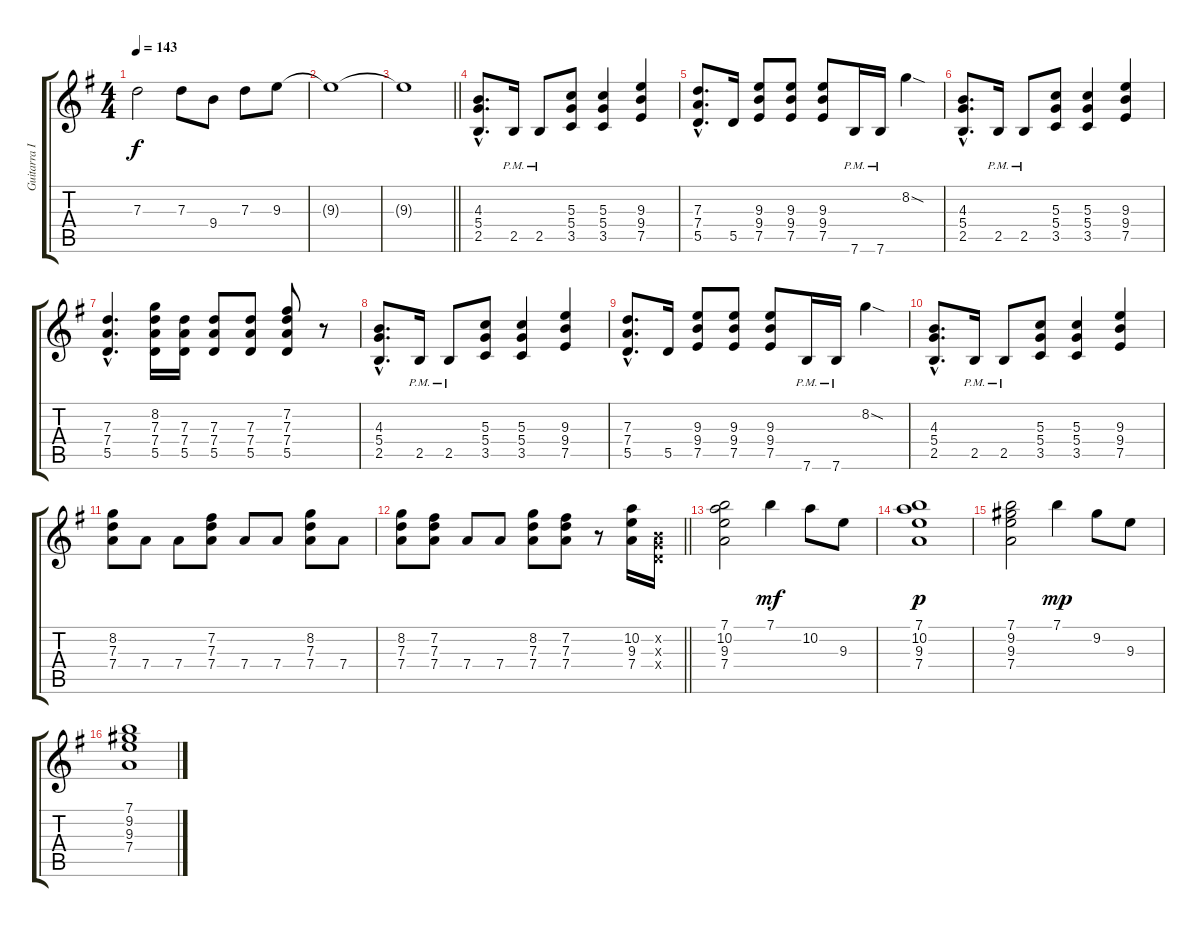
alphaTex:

\track ("Guitarra II" "Guitarra I") {instrument overdrivenguitar}
\staff {score tabs}
\tuning (E4 B3 G3 D3 A2 E2) {hide}
\ts (4 4)
\tempo 143
\clef g2
\ks g
7.3{t}.2{dy f} 7.3.8 9.4.8 7.3.8 9.3.8 |
9.3{t}.1 |
\barLineRight lightlight
9.3{t}.1 |
(4.3{hac} 5.4{hac} 2.5{hac}).8{d} 2.5{pm}.16 2.5{pm}.8 (5.3 5.4 3.5).8 (5.3 5.4 3.5).4 (9.3 9.4 7.5).4 |
(7.3{hac} 7.4{hac} 5.5{hac}).8{d} 5.5.16 (9.3 9.4 7.5).8 (9.3 9.4 7.5).8 (9.3 9.4 7.5).8 7.6{pm}.16 7.6{pm}.16 8.2{sod}.4 |
(4.3{hac} 5.4{hac} 2.5{hac}).8{d} 2.5{pm}.16 2.5{pm}.8 (5.3 5.4 3.5).8 (5.3 5.4 3.5).4 (9.3 9.4 7.5).4 |
(7.3{hac} 7.4{hac} 5.5{hac}).4{d} (8.2 7.3 7.4 5.5).16 (7.3 7.4 5.5).16 (7.3 7.4 5.5).8 (7.3 7.4 5.5).8 (7.2 7.3 7.4 5.5).8 r.8 |
(4.3{hac} 5.4{hac} 2.5{hac}).8{d} 2.5{pm}.16 2.5{pm}.8 (5.3 5.4 3.5).8 (5.3 5.4 3.5).4 (9.3 9.4 7.5).4 |
(7.3{hac} 7.4{hac} 5.5{hac}).8{d} 5.5.16 (9.3 9.4 7.5).8 (9.3 9.4 7.5).8 (9.3 9.4 7.5).8 7.6{pm}.16 7.6{pm}.16 8.2{sod}.4 |
(4.3{hac} 5.4{hac} 2.5{hac}).8{d} 2.5{pm}.16 2.5{pm}.8 (5.3 5.4 3.5).8 (5.3 5.4 3.5).4 (9.3 9.4 7.5).4 |
(8.2 7.3 7.4).8 7.4.8 7.4.8 (7.2 7.3 7.4).8 7.4.8 7.4.8 (8.2 7.3 7.4).8 7.4.8 |
\barLineRight lightlight
(8.2 7.3 7.4).8 (7.2 7.3 7.4).8 7.4.8 7.4.8 (8.2 7.3 7.4).8 (7.2 7.3 7.4).8 r.8 (10.2 9.3 7.4).16 (0.2{x} 0.3{x} 0.4{x}).16 |
(7.1 10.2 9.3 7.4).2 7.1.4{dy mf} 10.2.8 9.3.8 |
(7.1 10.2 9.3 7.4).1{dy p} |
(7.1 9.2 9.3 7.4).2 7.1.4{dy mp} 9.2.8 9.3.8 |
(7.1 9.2 9.3 7.4).1
